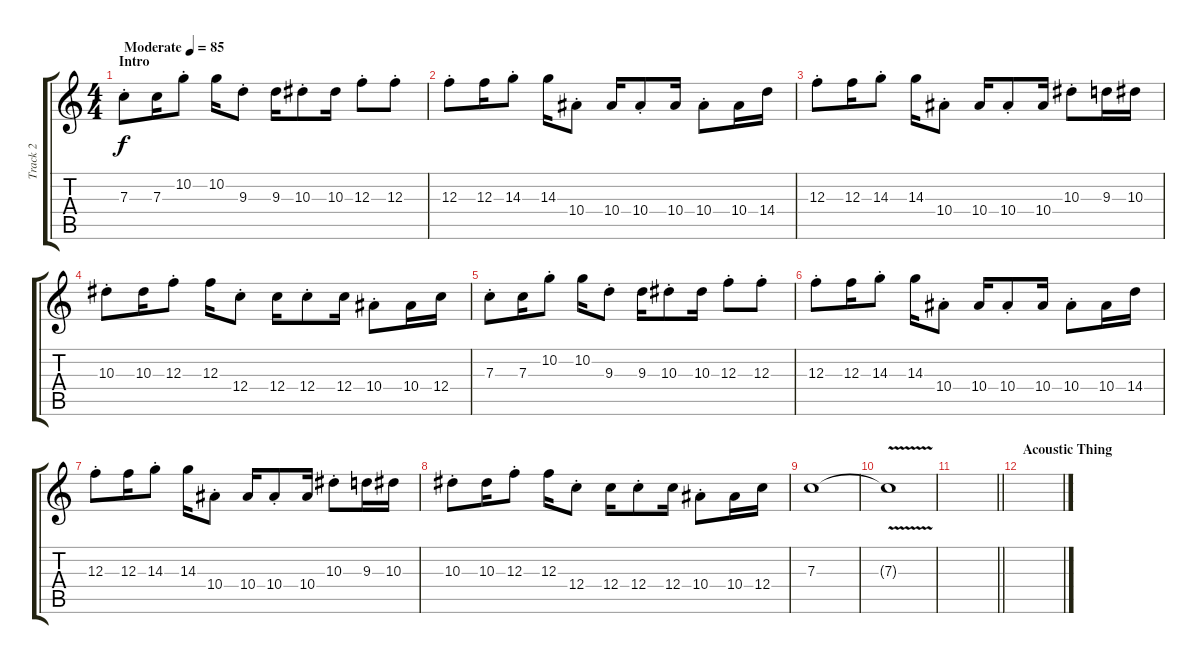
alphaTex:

\track ("Track 2" "Track 2") {instrument overdrivenguitar}
\staff {score tabs}
\tuning (D4 A3 F3 C3 G2 C2) {hide}
\ts (4 4)
\section ("" "Intro")
\tempo (85 "Moderate")
\clef g2
\ks c
7.3{st}.8{dy f instrument overdrivenguitar} 7.3.16 10.2{st}.8 10.2.16 9.3{st}.8 9.3.16 10.3{st}.8 10.3.16 12.3{st}.8 12.3{st}.8 |
12.3{st}.8 12.3.16 14.3{st}.8 14.3.16 10.4{st}.8 10.4.16 10.4{st}.8 10.4.16 10.4{st}.8 10.4.16 14.4.16 |
12.3{st}.8 12.3.16 14.3{st}.8 14.3.16 10.4{st}.8 10.4.16 10.4{st}.8 10.4.16 10.3{st}.8 9.3.16 10.3.16 |
10.3{st}.8 10.3.16 12.3{st}.8 12.3.16 12.4{st}.8 12.4.16 12.4{st}.8 12.4.16 10.4{st}.8 10.4.16 12.4.16 |
7.3{st}.8 7.3.16 10.2{st}.8 10.2.16 9.3{st}.8 9.3.16 10.3{st}.8 10.3.16 12.3{st}.8 12.3{st}.8 |
12.3{st}.8 12.3.16 14.3{st}.8 14.3.16 10.4{st}.8 10.4.16 10.4{st}.8 10.4.16 10.4{st}.8 10.4.16 14.4.16 |
12.3{st}.8 12.3.16 14.3{st}.8 14.3.16 10.4{st}.8 10.4.16 10.4{st}.8 10.4.16 10.3{st}.8 9.3.16 10.3.16 |
10.3{st}.8 10.3.16 12.3{st}.8 12.3.16 12.4{st}.8 12.4.16 12.4{st}.8 12.4.16 10.4{st}.8 10.4.16 12.4.16 |
7.3.1 |
7.3{v t}.1 |
\barLineRight lightlight
|
\section ("" "Acoustic Thing")
